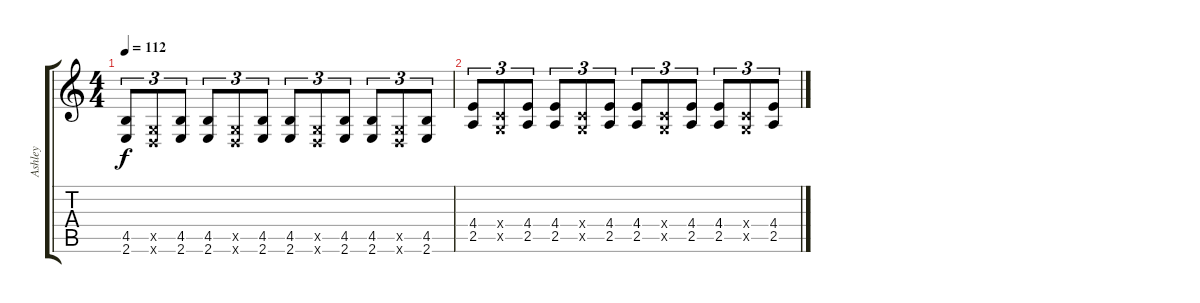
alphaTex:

\track ("Ashley" "Ashley") {instrument acousticguitarsteel}
\staff {score tabs}
\tuning (D4 A3 F3 C3 G2 D2) {hide}
\ts (4 4)
\tempo 112
\clef g2
\ks c
(4.5 2.6).8{tu (3 2) dy f} (0.5{x} 0.6{x}).8{tu (3 2)} (4.5 2.6).8{tu (3 2)} (4.5 2.6).8{tu (3 2)} (0.5{x} 0.6{x}).8{tu (3 2)} (4.5 2.6).8{tu (3 2)} (4.5 2.6).8{tu (3 2)} (0.5{x} 0.6{x}).8{tu (3 2)} (4.5 2.6).8{tu (3 2)} (4.5 2.6).8{tu (3 2)} (0.5{x} 0.6{x}).8{tu (3 2)} (4.5 2.6).8{tu (3 2)} |
(4.4 2.5).8{tu (3 2)} (0.4{x} 0.5{x}).8{tu (3 2)} (4.4 2.5).8{tu (3 2)} (4.4 2.5).8{tu (3 2)} (0.4{x} 0.5{x}).8{tu (3 2)} (4.4 2.5).8{tu (3 2)} (4.4 2.5).8{tu (3 2)} (0.4{x} 0.5{x}).8{tu (3 2)} (4.4 2.5).8{tu (3 2)} (4.4 2.5).8{tu (3 2)} (0.4{x} 0.5{x}).8{tu (3 2)} (4.4 2.5).8{tu (3 2)}
